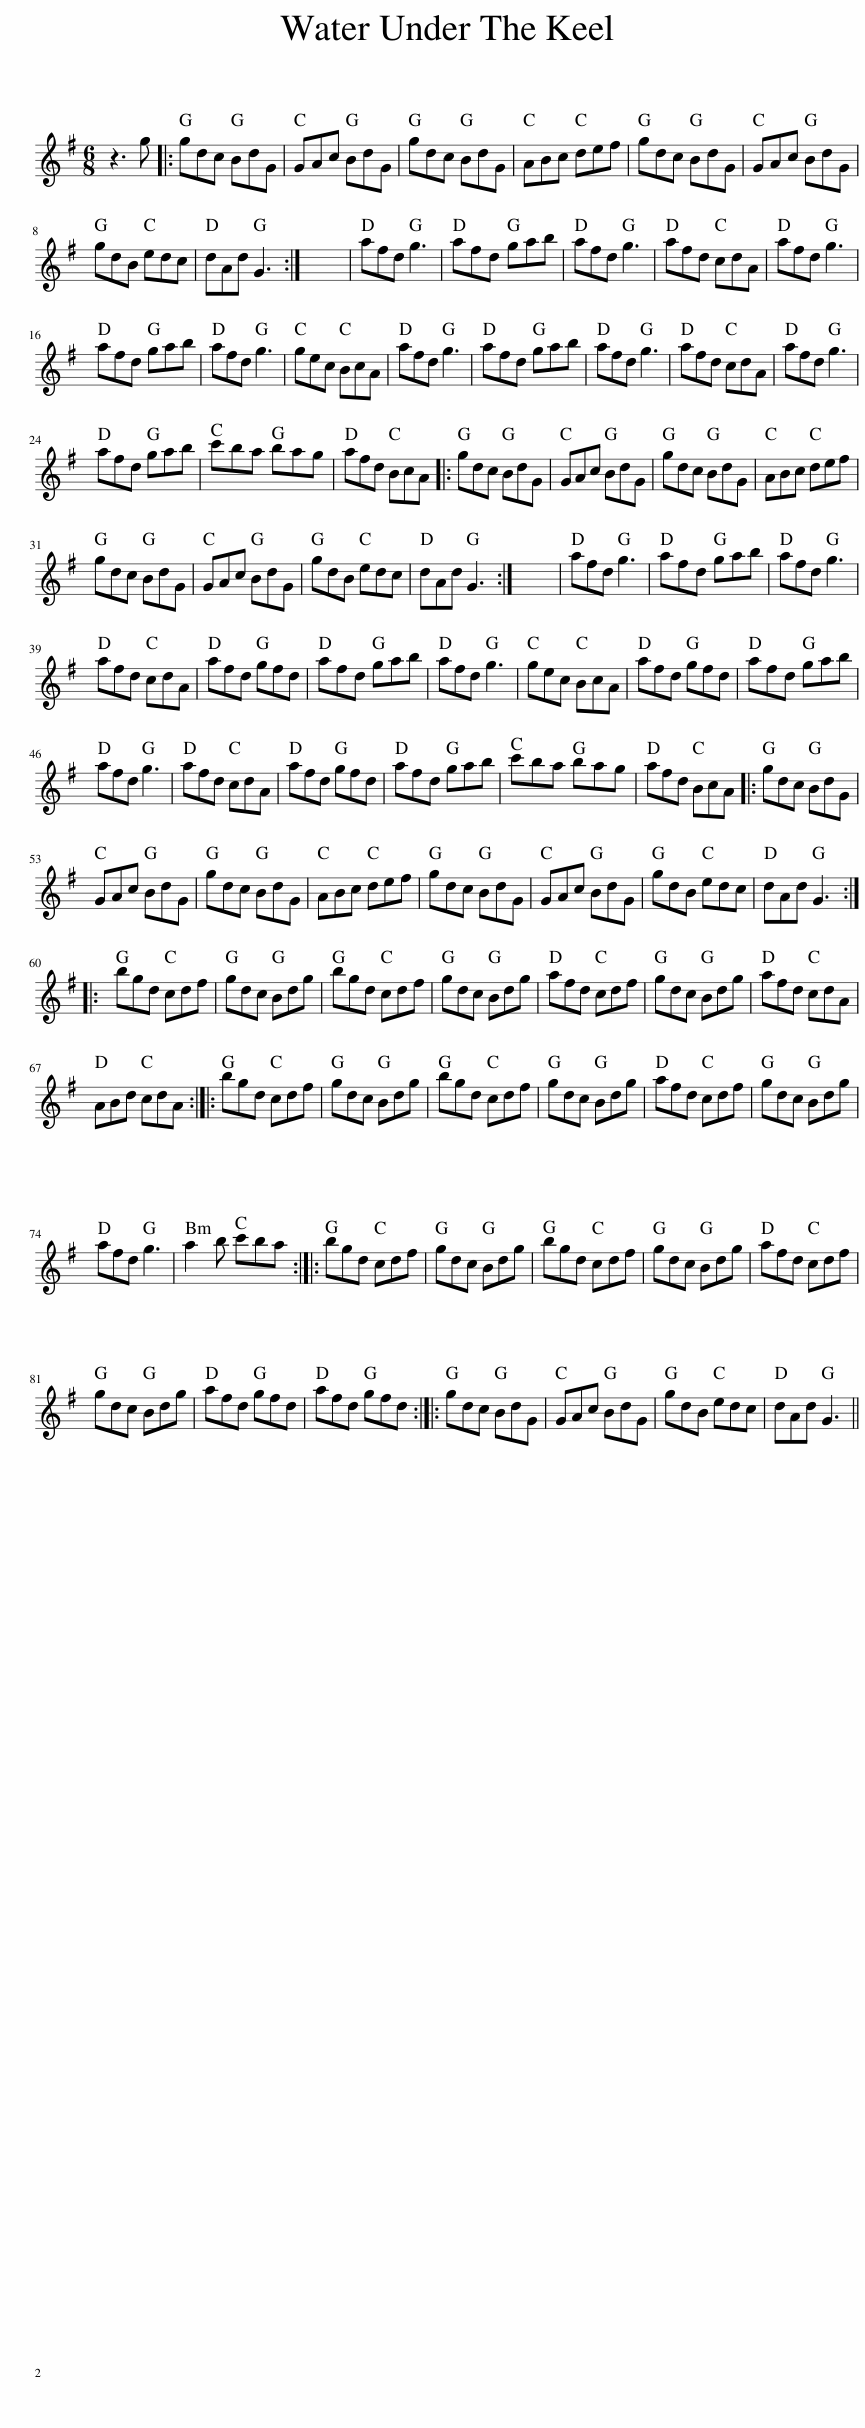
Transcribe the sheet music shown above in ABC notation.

X:1
L:1/8
M:6/8
I:linebreak $
K:G
V:1 treble
V:1
 z3 g |: gdc BdG | GAc BdG | gdc BdG | ABc def | %5
 gdc BdG | GAc BdG |$ gdB edc | dAd G3 :| x6 | %10
 afd g3 | afd gab | afd g3 | afd cdA | afd g3 |$ %15
 afd gab | afd g3 | gec BcA | afd g3 | afd gab | %20
 afd g3 | afd cdA | afd g3 |$ afd gab | c'ba bag | %25
 afd BcA |: gdc BdG | GAc BdG | gdc BdG | ABc def |$ %30
 gdc BdG | GAc BdG | gdB edc | dAd G3 :| x6 | %35
 afd g3 | afd gab | afd g3 |$ afd cdA | afd gfd | %40
 afd gab | afd g3 | gec BcA | afd gfd | afd gab |$ %45
 afd g3 | afd cdA | afd gfd | afd gab | c'ba bag | %50
 afd BcA |: gdc BdG |$ GAc BdG | gdc BdG | ABc def | %55
 gdc BdG | GAc BdG | gdB edc | dAd G3 ::$ bgd cdf | %60
 gdc Bdg | bgd cdf | gdc Bdg | afd cdf | gdc Bdg | %65
 afd cdA |$ ABd cdA :: bgd cdf | gdc Bdg | bgd cdf | %70
 gdc Bdg | afd cdf | gdc Bdg |$ afd g3 | a2 b c'ba :: %75
 bgd cdf | gdc Bdg | bgd cdf | gdc Bdg | afd cdf |$ %80
 gdc Bdg | afd gfd | afd gfd :: gdc BdG | GAc BdG | %85
 gdB edc | dAd G3 || %87
